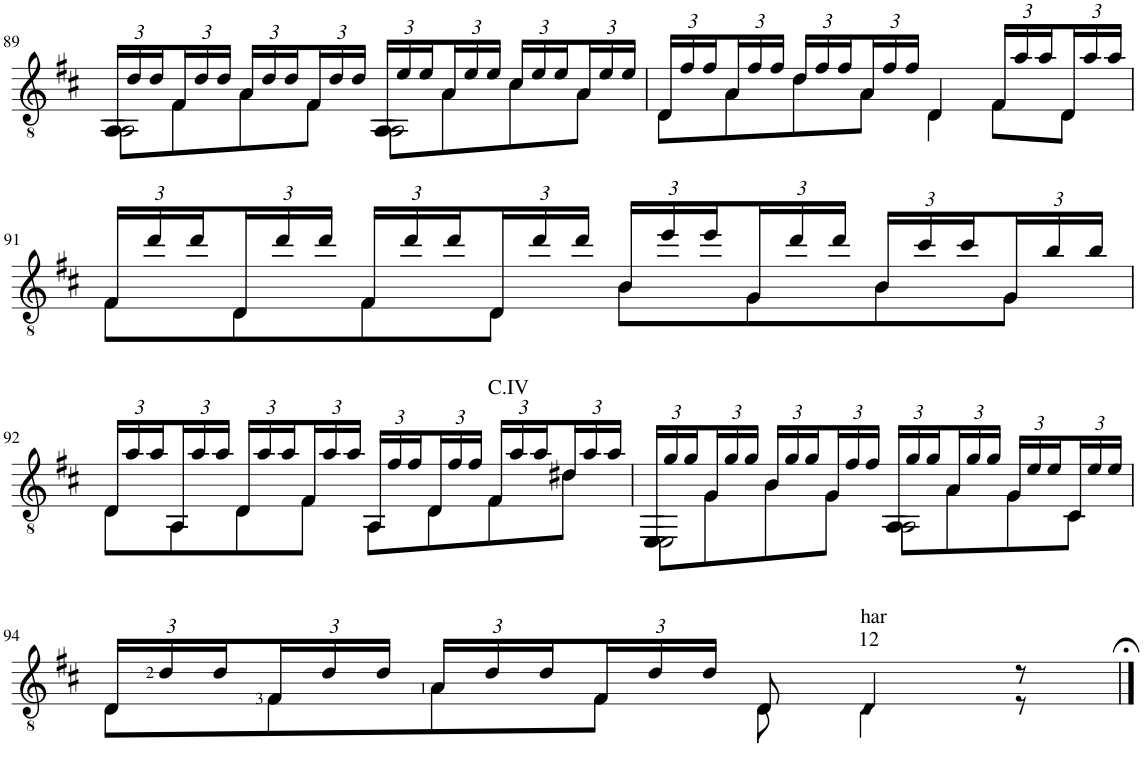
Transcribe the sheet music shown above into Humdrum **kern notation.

**kern
*part1
*staff1
*I"Guitar
*I'Guit.
!!LO:PB:g=z
*clefGv2
*k[f#c#]
*M4/4
*Xbrackettup
=89
*^
*	*^
24AA/LL	8AA\L	2AA\
24d/	.	.
24d/	.	.
24F#/	8F#\	.
24d/	.	.
24d/JJ	.	.
24A/LL	8A\	.
24d/	.	.
24d/	.	.
24F#/	8F#\J	.
24d/	.	.
24d/JJ	.	.
24AA/LL	8AA\L	2AA\
24e/	.	.
24e/	.	.
24A/	8A\	.
24e/	.	.
24e/JJ	.	.
24c#/LL	8c#\	.
24e/	.	.
24e/	.	.
24A/	8A\J	.
24e/	.	.
24e/JJ	.	.
*	*v	*v
=90	=90
24D/LL	8D\L
24f#/	.
24f#/	.
24A/	8A\
24f#/	.
24f#/JJ	.
24d/LL	8d\
24f#/	.
24f#/	.
24A/	8A\J
24f#/	.
24f#/JJ	.
4D/	4D\
24F#/LL	8F#\L
24a/	.
24a/	.
24D/	8D\J
24a/	.
24a/JJ	.
!!LO:LB:g=z	!!
=91	=91
24F#/LL	8F#\L
24dd/	.
24dd/	.
24D/	8D\
24dd/	.
24dd/JJ	.
24F#/LL	8F#\
24dd/	.
24dd/	.
24D/	8D\J
24dd/	.
24dd/JJ	.
24B/LL	8B\L
24ee/	.
24ee/	.
24G/	8G\
24dd/	.
24dd/JJ	.
24B/LL	8B\
24cc#/	.
24cc#/	.
24G/	8G\J
24b/	.
24b/JJ	.
!!LO:LB:g=z	!!
=92	=92
24D/LL	8D\L
24a/	.
24a/	.
24AA/	8AA\
24a/	.
24a/JJ	.
24D/LL	8D\
24a/	.
24a/	.
24F#/	8F#\J
24a/	.
24a/JJ	.
24AA/LL	8AA\L
24f#/	.
24f#/	.
24D/	8D\
24f#/	.
24f#/JJ	.
!LO:TX:a:t=C.IV	!
24F#/LL	8F#\
24a/	.
24a/	.
24d#X/	8d#\J
24a/	.
24a/JJ	.
=93	=93
*	*^
24EE/LL	8EE\L	2EE\
24g/	.	.
24g/	.	.
24G/	8G\	.
24g/	.	.
24g/JJ	.	.
24B/LL	8B\	.
24g/	.	.
24g/	.	.
24G/	8G\J	.
24f#/	.	.
24f#/JJ	.	.
24AA/LL	8AA\L	2AA\
24g/	.	.
24g/	.	.
24A/	8A\	.
24g/	.	.
24g/JJ	.	.
24G/LL	8G\	.
24e/	.	.
24e/	.	.
24C#/	8C#\J	.
24e/	.	.
24e/JJ	.	.
*	*v	*v
!!LO:LB:g=z
=94	=94
24D/LL	8D\L
24d/	.
24d/	.
24F#/	8F#\
24d/	.
24d/JJ	.
24A/LL	8A\
24d/	.
24d/	.
24F#/	8F#\J
24d/	.
24d/JJ	.
8D/	8D\
!LO:TX:a:t=har	!
!LO:TX:a:t=12	!
!LO:N:head=diamond	!LO:N:head=diamond
4D/	4D\
8r	8r
*v	*v
==
*-
